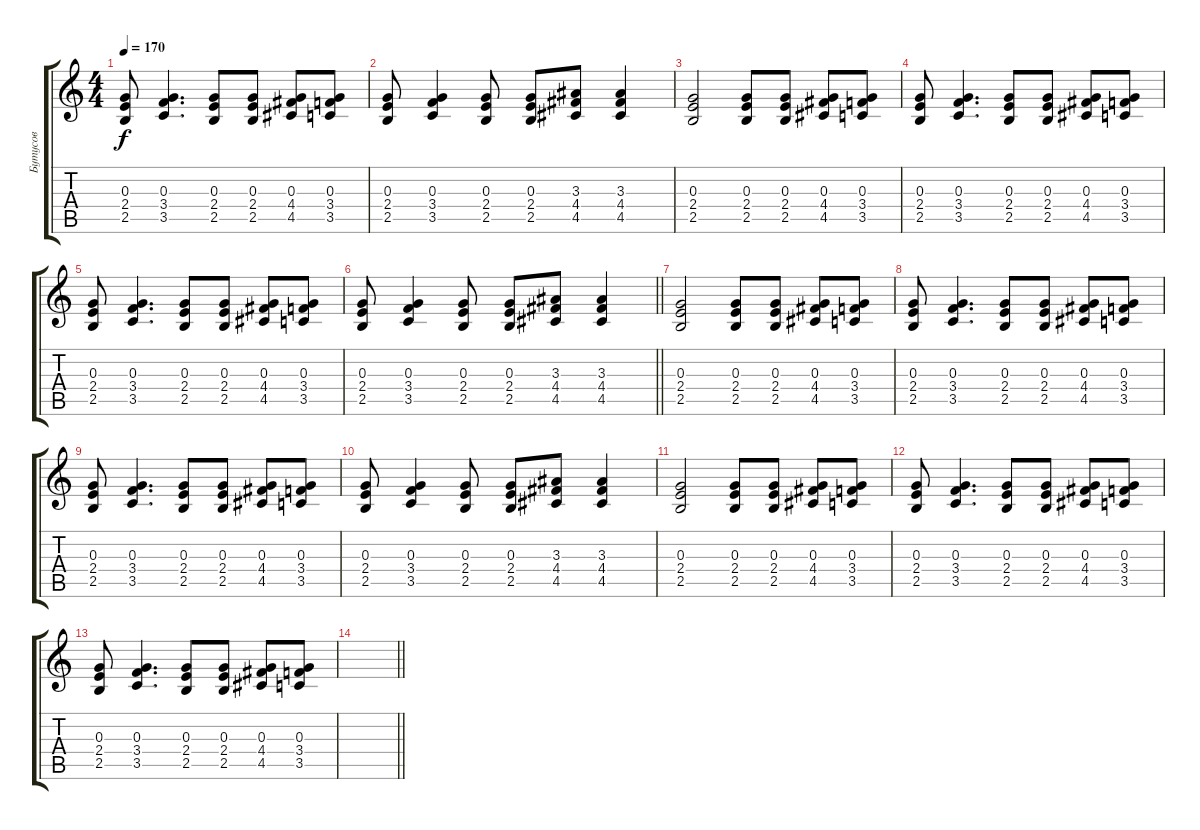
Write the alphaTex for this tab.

\track ("Бутусов" "Бутусов") {instrument electricguitarclean}
\staff {score tabs}
\tuning (E4 B3 G3 D3 A2 E2) {hide}
\ts (4 4)
\tempo 170
\clef g2
\ks c
(0.3 2.4 2.5).8{dy f} (0.3 3.4 3.5).4{d} (0.3 2.4 2.5).8 (0.3 2.4 2.5).8 (0.3 4.4 4.5).8 (0.3 3.4 3.5).8 |
(0.3 2.4 2.5).8 (0.3 3.4 3.5).4 (0.3 2.4 2.5).8 (0.3 2.4 2.5).8 (3.3 4.4 4.5).8 (3.3 4.4 4.5).4 |
(0.3 2.4 2.5).2 (0.3 2.4 2.5).8 (0.3 2.4 2.5).8 (0.3 4.4 4.5).8 (0.3 3.4 3.5).8 |
(0.3 2.4 2.5).8 (0.3 3.4 3.5).4{d} (0.3 2.4 2.5).8 (0.3 2.4 2.5).8 (0.3 4.4 4.5).8 (0.3 3.4 3.5).8 |
(0.3 2.4 2.5).8 (0.3 3.4 3.5).4{d} (0.3 2.4 2.5).8 (0.3 2.4 2.5).8 (0.3 4.4 4.5).8 (0.3 3.4 3.5).8 |
\barLineRight lightlight
(0.3 2.4 2.5).8 (0.3 3.4 3.5).4 (0.3 2.4 2.5).8 (0.3 2.4 2.5).8 (3.3 4.4 4.5).8 (3.3 4.4 4.5).4 |
(0.3 2.4 2.5).2 (0.3 2.4 2.5).8 (0.3 2.4 2.5).8 (0.3 4.4 4.5).8 (0.3 3.4 3.5).8 |
(0.3 2.4 2.5).8 (0.3 3.4 3.5).4{d} (0.3 2.4 2.5).8 (0.3 2.4 2.5).8 (0.3 4.4 4.5).8 (0.3 3.4 3.5).8 |
(0.3 2.4 2.5).8 (0.3 3.4 3.5).4{d} (0.3 2.4 2.5).8 (0.3 2.4 2.5).8 (0.3 4.4 4.5).8 (0.3 3.4 3.5).8 |
(0.3 2.4 2.5).8 (0.3 3.4 3.5).4 (0.3 2.4 2.5).8 (0.3 2.4 2.5).8 (3.3 4.4 4.5).8 (3.3 4.4 4.5).4 |
(0.3 2.4 2.5).2 (0.3 2.4 2.5).8 (0.3 2.4 2.5).8 (0.3 4.4 4.5).8 (0.3 3.4 3.5).8 |
(0.3 2.4 2.5).8 (0.3 3.4 3.5).4{d} (0.3 2.4 2.5).8 (0.3 2.4 2.5).8 (0.3 4.4 4.5).8 (0.3 3.4 3.5).8 |
(0.3 2.4 2.5).8 (0.3 3.4 3.5).4{d} (0.3 2.4 2.5).8 (0.3 2.4 2.5).8 (0.3 4.4 4.5).8 (0.3 3.4 3.5).8 |
\barLineRight lightlight
